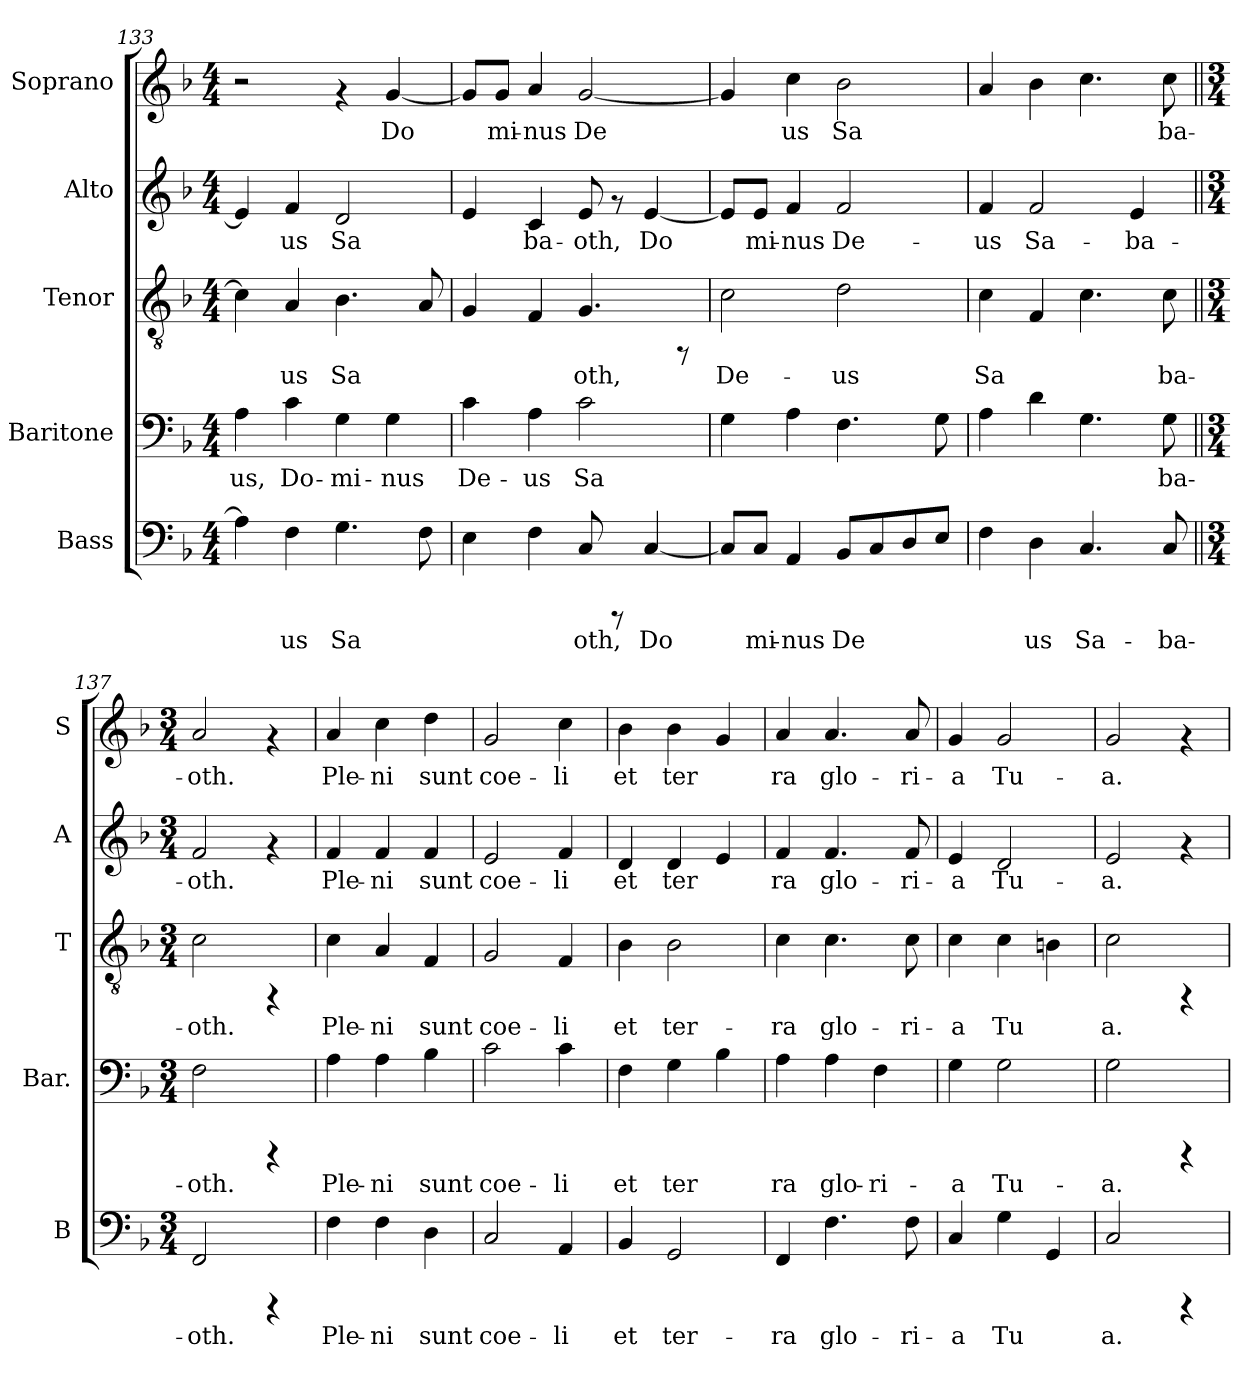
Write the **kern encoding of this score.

**kern	**text	**kern	**text	**kern	**text	**kern	**text	**kern	**text
*part5	*part5	*part4	*part4	*part3	*part3	*part2	*part2	*part1	*part1
*staff5	*staff5	*staff4	*staff4	*staff3	*staff3	*staff2	*staff2	*staff1	*staff1
*I"Bass	*	*I"Baritone	*	*I"Tenor	*	*I"Alto	*	*I"Soprano	*
*I'B	*	*I'Bar.	*	*I'T	*	*I'A	*	*I'S	*
*clefF4	*	*clefF4	*	*clefGv2	*	*clefG2	*	*clefG2	*
*k[b-]	*	*k[b-]	*	*k[b-]	*	*k[b-]	*	*k[b-]	*
*F:	*	*F:	*	*F:	*	*F:	*	*F:	*
*M4/4	*	*M4/4	*	*M4/4	*	*M4/4	*	*M4/4	*
=133	=133	=133	=133	=133	=133	=133	=133	=133	=133
!	!LO:LY:b:cj	!	!LO:LY:b:cj	!	!LO:LY:b:cj	!	!LO:LY:b:cj	!	!
4A\]	--	4A\	-us,	4c\]	--	4e/]	--	2r	.
!	!LO:LY:b:cj	!	!LO:LY:b:cj	!	!LO:LY:b:cj	!	!LO:LY:b:cj	!	!
4F\	-us	4c\	Do-	4A/	-us	4f/	-us	.	.
!	!LO:LY:b:cj	!	!LO:LY:b:cj	!	!LO:LY:b:cj	!	!LO:LY:b:cj	!	!
4.G\	Sa-	4G\	-mi-	4.B-\	Sa-	2d/	Sa-	4rf	.
!	!	!	!LO:LY:b:cj	!	!	!	!	!	!LO:LY:b:cj
.	.	4G\	-nus	.	.	.	.	[<4g/	Do-
!	!LO:LY:b:cj	!	!	!	!LO:LY:b:cj	!	!	!	!
8F\	--	.	.	8A/	--	.	.	.	.
=134	=134	=134	=134	=134	=134	=134	=134	=134	=134
!	!LO:LY:b:cj	!	!LO:LY:b:cj	!	!LO:LY:b:cj	!	!LO:LY:b:cj	!	!LO:LY:b:cj
4E\	--	4c\	De-	4G/	--	4e/	--	8g/L]	--
!	!	!	!	!	!	!	!	!	!LO:LY:b:cj
.	.	.	.	.	.	.	.	8g/J	-mi-
!	!LO:LY:b:cj	!	!LO:LY:b:cj	!	!LO:LY:b:cj	!	!LO:LY:b:cj	!	!LO:LY:b:cj
4F\	--	4A\	-us	4F/	--	4c/	-ba-	4a/	-nus
!	!LO:LY:b:cj	!	!LO:LY:b:cj	!	!LO:LY:b:cj	!	!LO:LY:b:cj	!	!LO:LY:b:cj
8C/	-oth,	2c\	Sa-	4.G/	-oth,	8e/	-oth,	[<2g/	De-
8rCCC	.	.	.	.	.	8rf	.	.	.
!	!LO:LY:b:cj	!	!	!	!	!	!LO:LY:b:cj	!	!
[<4C/	Do-	.	.	.	.	[<4e/	Do-	.	.
.	.	.	.	8rFF	.	.	.	.	.
=135	=135	=135	=135	=135	=135	=135	=135	=135	=135
!	!LO:LY:b:cj	!	!LO:LY:b:cj	!	!LO:LY:b:cj	!	!LO:LY:b:cj	!	!LO:LY:b:cj
8C/L]	--	4G\	--	2c\	De-	8e/L]	--	4g/]	--
!	!LO:LY:b:cj	!	!	!	!	!	!LO:LY:b:cj	!	!
8C/J	-mi-	.	.	.	.	8e/J	-mi-	.	.
!	!LO:LY:b:cj	!	!LO:LY:b:cj	!	!	!	!LO:LY:b:cj	!	!LO:LY:b:cj
4AA/	-nus	4A\	--	.	.	4f/	-nus	4cc\	-us
!	!LO:LY:b:cj	!	!LO:LY:b:cj	!	!LO:LY:b:cj	!	!LO:LY:b:cj	!	!LO:LY:b:cj
8BB-/L	De-	4.F\	--	2d\	-us	2f/	De-	2b-\	Sa-
!	!LO:LY:b:cj	!	!	!	!	!	!	!	!
8C/	--	.	.	.	.	.	.	.	.
!	!LO:LY:b:cj	!	!	!	!	!	!	!	!
8D/	--	.	.	.	.	.	.	.	.
!	!LO:LY:b:cj	!	!LO:LY:b:cj	!	!	!	!	!	!
8E/J	--	8G\	--	.	.	.	.	.	.
!!LO:PB:g=z
=136	=136	=136	=136	=136	=136	=136	=136	=136	=136
!	!LO:LY:b:cj	!	!LO:LY:b:cj	!	!LO:LY:b:cj	!	!LO:LY:b:cj	!	!LO:LY:b:cj
4F\	--	4A\	--	4c\	Sa-	4f/	-us	4a/	--
!	!LO:LY:b:cj	!	!LO:LY:b:cj	!	!LO:LY:b:cj	!	!LO:LY:b:cj	!	!LO:LY:b:cj
4D\	-us	4d\	--	4F/	--	2f/	Sa-	4b-\	--
!	!LO:LY:b:cj	!	!LO:LY:b:cj	!	!LO:LY:b:cj	!	!	!	!LO:LY:b:cj
4.C/	Sa-	4.G\	--	4.c\	--	.	.	4.cc\	--
!	!	!	!	!	!	!	!LO:LY:b:cj	!	!
.	.	.	.	.	.	4e/	-ba-	.	.
!	!LO:LY:b:cj	!	!LO:LY:b:cj	!	!LO:LY:b:cj	!	!	!	!LO:LY:b:cj
8C/	-ba-	8G\	-ba-	8c\	-ba-	.	.	8cc\	-ba-
=137||	=137||	=137||	=137||	=137||	=137||	=137||	=137||	=137||	=137||
*M3/4	*	*M3/4	*	*M3/4	*	*M3/4	*	*M3/4	*
!	!LO:LY:b:cj	!	!LO:LY:b:cj	!	!LO:LY:b:cj	!	!LO:LY:b:cj	!	!LO:LY:b:cj
2FF/	-oth.	2F\	-oth.	2c\	-oth.	2f/	-oth.	2a/	-oth.
4rCCC	.	4rCCC	.	4rFF	.	4rf	.	4rf	.
=138	=138	=138	=138	=138	=138	=138	=138	=138	=138
!	!LO:LY:b:cj	!	!LO:LY:b:cj	!	!LO:LY:b:cj	!	!LO:LY:b:cj	!	!LO:LY:b:cj
4F\	Ple-	4A\	Ple-	4c\	Ple-	4f/	Ple-	4a/	Ple-
!	!LO:LY:b:cj	!	!LO:LY:b:cj	!	!LO:LY:b:cj	!	!LO:LY:b:cj	!	!LO:LY:b:cj
4F\	-ni	4A\	-ni	4A/	-ni	4f/	-ni	4cc\	-ni
!	!LO:LY:b:cj	!	!LO:LY:b:cj	!	!LO:LY:b:cj	!	!LO:LY:b:cj	!	!LO:LY:b:cj
4D\	sunt	4B-\	sunt	4F/	sunt	4f/	sunt	4dd\	sunt
=139	=139	=139	=139	=139	=139	=139	=139	=139	=139
!	!LO:LY:b:cj	!	!LO:LY:b:cj	!	!LO:LY:b:cj	!	!LO:LY:b:cj	!	!LO:LY:b:cj
2C/	coe-	2c\	coe-	2G/	coe-	2e/	coe-	2g/	coe-
!	!LO:LY:b:cj	!	!LO:LY:b:cj	!	!LO:LY:b:cj	!	!LO:LY:b:cj	!	!LO:LY:b:cj
4AA/	-li	4c\	-li	4F/	-li	4f/	-li	4cc\	-li
=140	=140	=140	=140	=140	=140	=140	=140	=140	=140
!	!LO:LY:b:cj	!	!LO:LY:b:cj	!	!LO:LY:b:cj	!	!LO:LY:b:cj	!	!LO:LY:b:cj
4BB-/	et	4F\	et	4B-\	et	4d/	et	4b-\	et
!	!LO:LY:b:cj	!	!LO:LY:b:cj	!	!LO:LY:b:cj	!	!LO:LY:b:cj	!	!LO:LY:b:cj
2GG/	ter-	4G\	ter-	2B-\	ter-	4d/	ter-	4b-\	ter-
!	!	!	!LO:LY:b:cj	!	!	!	!LO:LY:b:cj	!	!LO:LY:b:cj
.	.	4B-\	--	.	.	4e/	--	4g/	--
=141	=141	=141	=141	=141	=141	=141	=141	=141	=141
!	!LO:LY:b:cj	!	!LO:LY:b:cj	!	!LO:LY:b:cj	!	!LO:LY:b:cj	!	!LO:LY:b:cj
4FF/	-ra	4A\	-ra	4c\	-ra	4f/	-ra	4a/	-ra
!	!LO:LY:b:cj	!	!LO:LY:b:cj	!	!LO:LY:b:cj	!	!LO:LY:b:cj	!	!LO:LY:b:cj
4.F\	glo-	4A\	glo-	4.c\	glo-	4.f/	glo-	4.a/	glo-
!	!	!	!LO:LY:b:cj	!	!	!	!	!	!
.	.	4F\	-ri-	.	.	.	.	.	.
!	!LO:LY:b:cj	!	!	!	!LO:LY:b:cj	!	!LO:LY:b:cj	!	!LO:LY:b:cj
8F\	-ri-	.	.	8c\	-ri-	8f/	-ri-	8a/	-ri-
!!LO:LB:g=z
=142	=142	=142	=142	=142	=142	=142	=142	=142	=142
!	!LO:LY:b:cj	!	!LO:LY:b:cj	!	!LO:LY:b:cj	!	!LO:LY:b:cj	!	!LO:LY:b:cj
4C/	-a	4G\	-a	4c\	-a	4e/	-a	4g/	-a
!	!LO:LY:b:cj	!	!LO:LY:b:cj	!	!LO:LY:b:cj	!	!LO:LY:b:cj	!	!LO:LY:b:cj
4G\	Tu-	2G\	Tu-	4c\	Tu-	2d/	Tu-	2g/	Tu-
!	!LO:LY:b:cj	!	!	!	!LO:LY:b:cj	!	!	!	!
4GG/	--	.	.	4Bn\	--	.	.	.	.
=143	=143	=143	=143	=143	=143	=143	=143	=143	=143
!	!LO:LY:b:cj	!	!LO:LY:b:cj	!	!LO:LY:b:cj	!	!LO:LY:b:cj	!	!LO:LY:b:cj
2C/	-a.	2G\	-a.	2c\	-a.	2e/	-a.	2g/	-a.
4rCCC	.	4rCCC	.	4rFF	.	4rf	.	4rf	.
=	=	=	=	=	=	=	=	=	=
*-	*-	*-	*-	*-	*-	*-	*-	*-	*-
